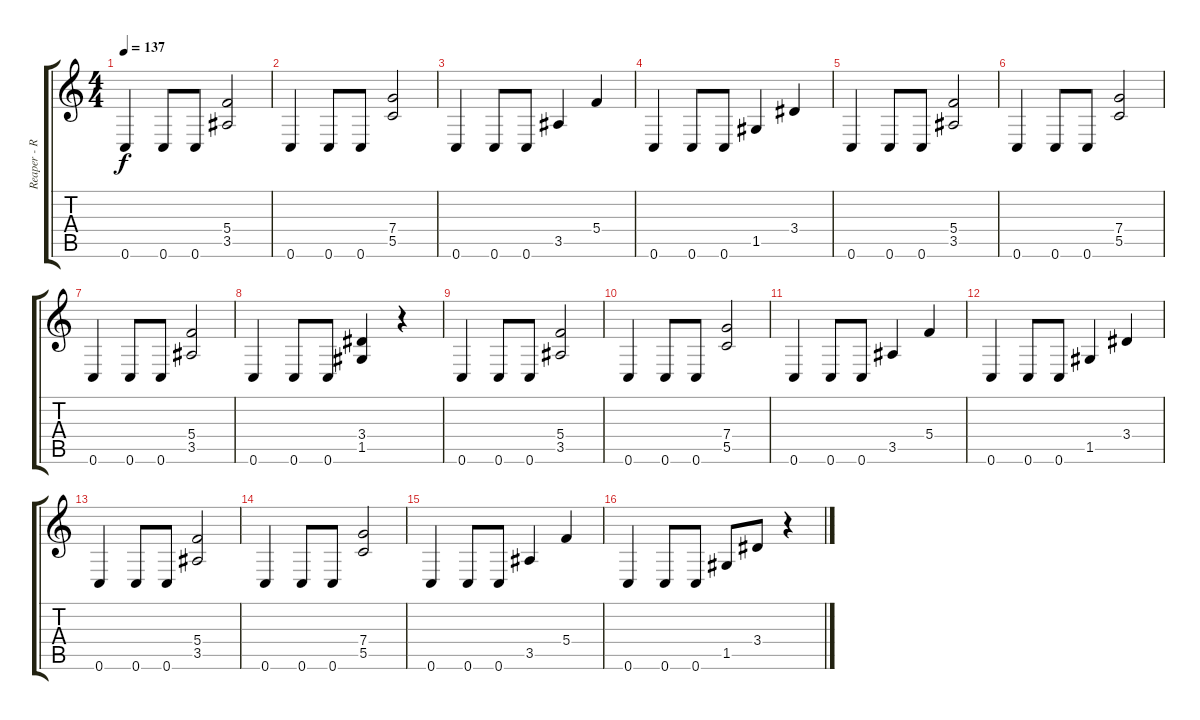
\track ("Reaper - Right" "Reaper - R") {instrument overdrivenguitar}
\staff {score tabs}
\tuning (D4 A3 F3 C3 G2 C2) {hide}
\ts (4 4)
\tempo 137
\clef g2
\ks c
0.6.4{dy f} 0.6.8 0.6.8 (5.4 3.5).2 |
0.6.4 0.6.8 0.6.8 (7.4 5.5).2 |
0.6.4 0.6.8 0.6.8 3.5.4 5.4.4 |
0.6.4 0.6.8 0.6.8 1.5.4 3.4.4 |
0.6.4 0.6.8 0.6.8 (5.4 3.5).2 |
0.6.4 0.6.8 0.6.8 (7.4 5.5).2 |
0.6.4 0.6.8 0.6.8 (5.4 3.5).2 |
0.6.4 0.6.8 0.6.8 (3.4 1.5).4 r.4 |
0.6.4 0.6.8 0.6.8 (5.4 3.5).2 |
0.6.4 0.6.8 0.6.8 (7.4 5.5).2 |
0.6.4 0.6.8 0.6.8 3.5.4 5.4.4 |
0.6.4 0.6.8 0.6.8 1.5.4 3.4.4 |
0.6.4 0.6.8 0.6.8 (5.4 3.5).2 |
0.6.4 0.6.8 0.6.8 (7.4 5.5).2 |
0.6.4 0.6.8 0.6.8 3.5.4 5.4.4 |
0.6.4 0.6.8 0.6.8 1.5.8 3.4.8 r.4
